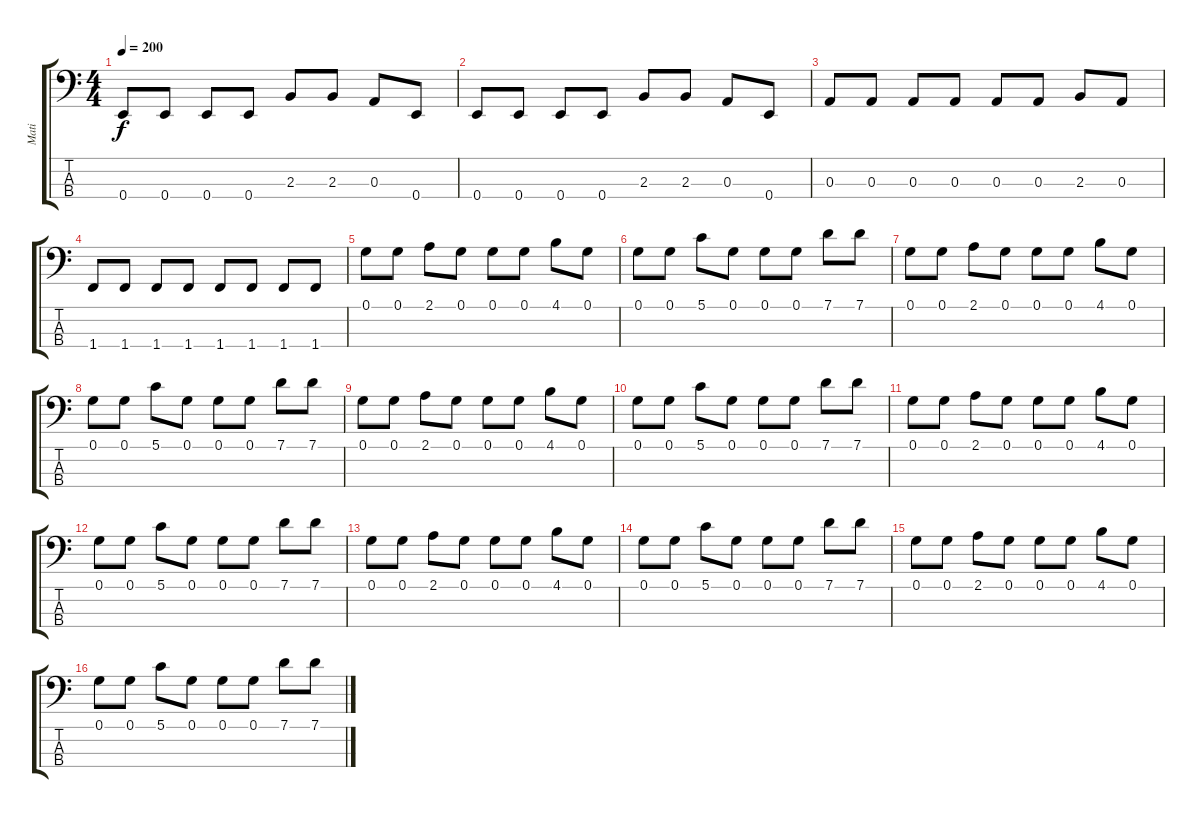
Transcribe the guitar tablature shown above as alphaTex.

\track ("Mati" "Mati") {instrument electricbasspick}
\staff {score tabs}
\tuning (G2 D2 A1 E1) {hide}
\ts (4 4)
\tempo 200
\clef f4
\ks c
0.4.8{dy f} 0.4.8 0.4.8 0.4.8 2.3.8 2.3.8 0.3.8 0.4.8 |
0.4.8 0.4.8 0.4.8 0.4.8 2.3.8 2.3.8 0.3.8 0.4.8 |
0.3.8 0.3.8 0.3.8 0.3.8 0.3.8 0.3.8 2.3.8 0.3.8 |
1.4.8 1.4.8 1.4.8 1.4.8 1.4.8 1.4.8 1.4.8 1.4.8 |
0.1.8{volume 11} 0.1.8 2.1.8 0.1.8 0.1.8 0.1.8 4.1.8 0.1.8 |
0.1.8 0.1.8 5.1.8 0.1.8 0.1.8 0.1.8 7.1.8 7.1.8 |
0.1.8 0.1.8 2.1.8 0.1.8 0.1.8 0.1.8 4.1.8 0.1.8 |
0.1.8 0.1.8 5.1.8 0.1.8 0.1.8 0.1.8 7.1.8 7.1.8 |
0.1.8 0.1.8 2.1.8 0.1.8 0.1.8 0.1.8 4.1.8 0.1.8 |
0.1.8 0.1.8 5.1.8 0.1.8 0.1.8 0.1.8 7.1.8 7.1.8 |
0.1.8 0.1.8 2.1.8 0.1.8 0.1.8 0.1.8 4.1.8 0.1.8 |
0.1.8 0.1.8 5.1.8 0.1.8 0.1.8 0.1.8 7.1.8 7.1.8 |
0.1.8 0.1.8 2.1.8 0.1.8 0.1.8 0.1.8 4.1.8 0.1.8 |
0.1.8 0.1.8 5.1.8 0.1.8 0.1.8 0.1.8 7.1.8 7.1.8 |
0.1.8 0.1.8 2.1.8 0.1.8 0.1.8 0.1.8 4.1.8 0.1.8 |
0.1.8 0.1.8 5.1.8 0.1.8 0.1.8 0.1.8 7.1.8 7.1.8
